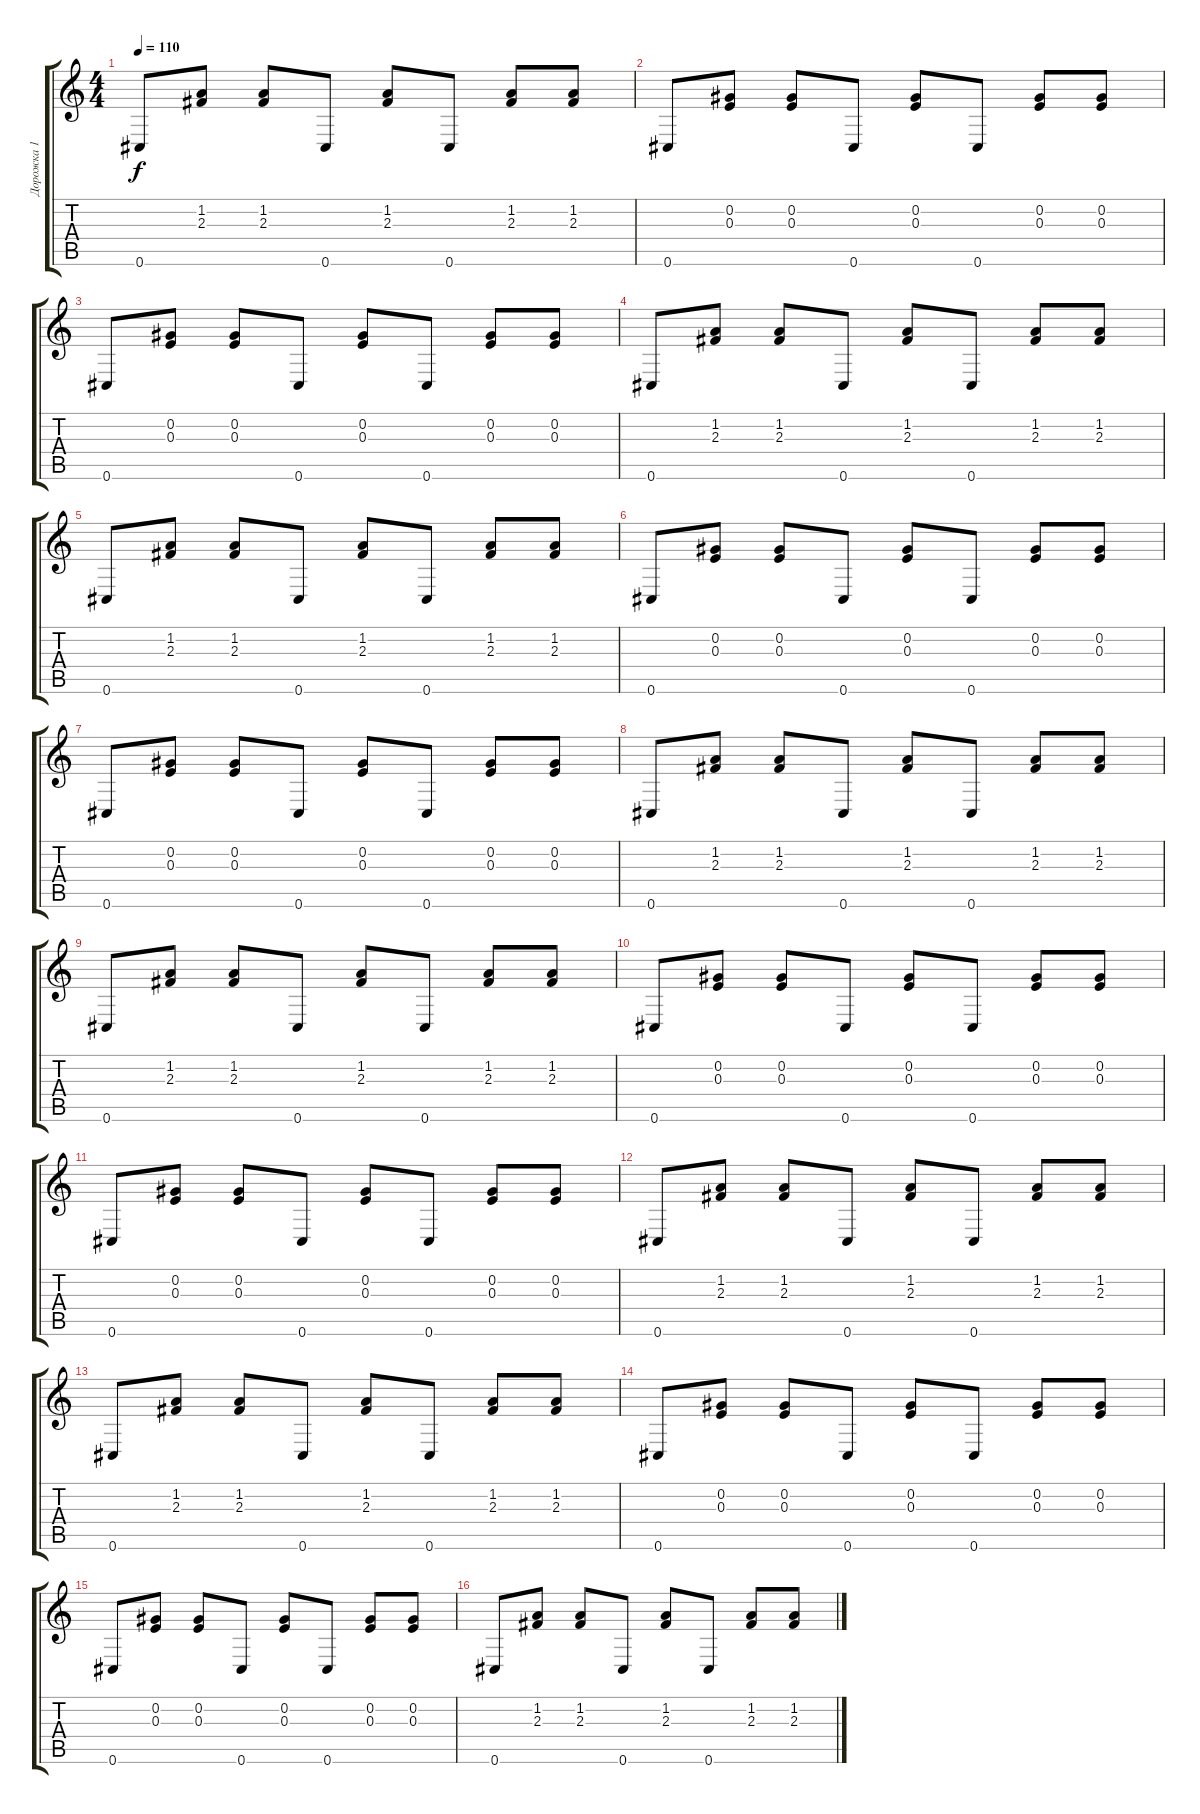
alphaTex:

\track ("Дорожка 1" "Дорожка 1") {instrument distortionguitar}
\staff {score tabs}
\tuning (Db4 Ab3 E3 B2 Gb2 Db2) {hide}
\ts (4 4)
\tempo 110
\clef g2
\ks c
0.6.8{dy f} (1.2 2.3).8 (1.2 2.3).8 0.6.8 (1.2 2.3).8 0.6.8 (1.2 2.3).8 (1.2 2.3).8 |
0.6.8 (0.2 0.3).8 (0.2 0.3).8 0.6.8 (0.2 0.3).8 0.6.8 (0.2 0.3).8 (0.2 0.3).8 |
0.6.8 (0.2 0.3).8 (0.2 0.3).8 0.6.8 (0.2 0.3).8 0.6.8 (0.2 0.3).8 (0.2 0.3).8 |
0.6.8 (1.2 2.3).8 (1.2 2.3).8 0.6.8 (1.2 2.3).8 0.6.8 (1.2 2.3).8 (1.2 2.3).8 |
0.6.8 (1.2 2.3).8 (1.2 2.3).8 0.6.8 (1.2 2.3).8 0.6.8 (1.2 2.3).8 (1.2 2.3).8 |
0.6.8{instrument distortionguitar} (0.2 0.3).8 (0.2 0.3).8 0.6.8 (0.2 0.3).8 0.6.8 (0.2 0.3).8 (0.2 0.3).8 |
0.6.8 (0.2 0.3).8 (0.2 0.3).8 0.6.8 (0.2 0.3).8 0.6.8 (0.2 0.3).8 (0.2 0.3).8 |
0.6.8 (1.2 2.3).8 (1.2 2.3).8 0.6.8 (1.2 2.3).8 0.6.8 (1.2 2.3).8 (1.2 2.3).8 |
0.6.8 (1.2 2.3).8 (1.2 2.3).8 0.6.8 (1.2 2.3).8 0.6.8 (1.2 2.3).8 (1.2 2.3).8 |
0.6.8 (0.2 0.3).8 (0.2 0.3).8 0.6.8 (0.2 0.3).8 0.6.8 (0.2 0.3).8 (0.2 0.3).8 |
0.6.8 (0.2 0.3).8 (0.2 0.3).8 0.6.8 (0.2 0.3).8 0.6.8 (0.2 0.3).8 (0.2 0.3).8 |
0.6.8 (1.2 2.3).8 (1.2 2.3).8 0.6.8 (1.2 2.3).8 0.6.8 (1.2 2.3).8 (1.2 2.3).8 |
0.6.8 (1.2 2.3).8 (1.2 2.3).8 0.6.8 (1.2 2.3).8 0.6.8 (1.2 2.3).8 (1.2 2.3).8 |
0.6.8{volume 13 instrument distortionguitar} (0.2 0.3).8{volume 13} (0.2 0.3).8{volume 13} 0.6.8{volume 13} (0.2 0.3).8{volume 13} 0.6.8{volume 12} (0.2 0.3).8{volume 12} (0.2 0.3).8{volume 12} |
0.6.8{volume 12} (0.2 0.3).8{volume 12} (0.2 0.3).8{volume 12} 0.6.8{volume 12} (0.2 0.3).8{volume 12} 0.6.8{volume 12} (0.2 0.3).8{volume 12} (0.2 0.3).8{volume 12} |
0.6.8{volume 12} (1.2 2.3).8{volume 11} (1.2 2.3).8{volume 11} 0.6.8{volume 11} (1.2 2.3).8{volume 11} 0.6.8{volume 11} (1.2 2.3).8{volume 11} (1.2 2.3).8{volume 11}
